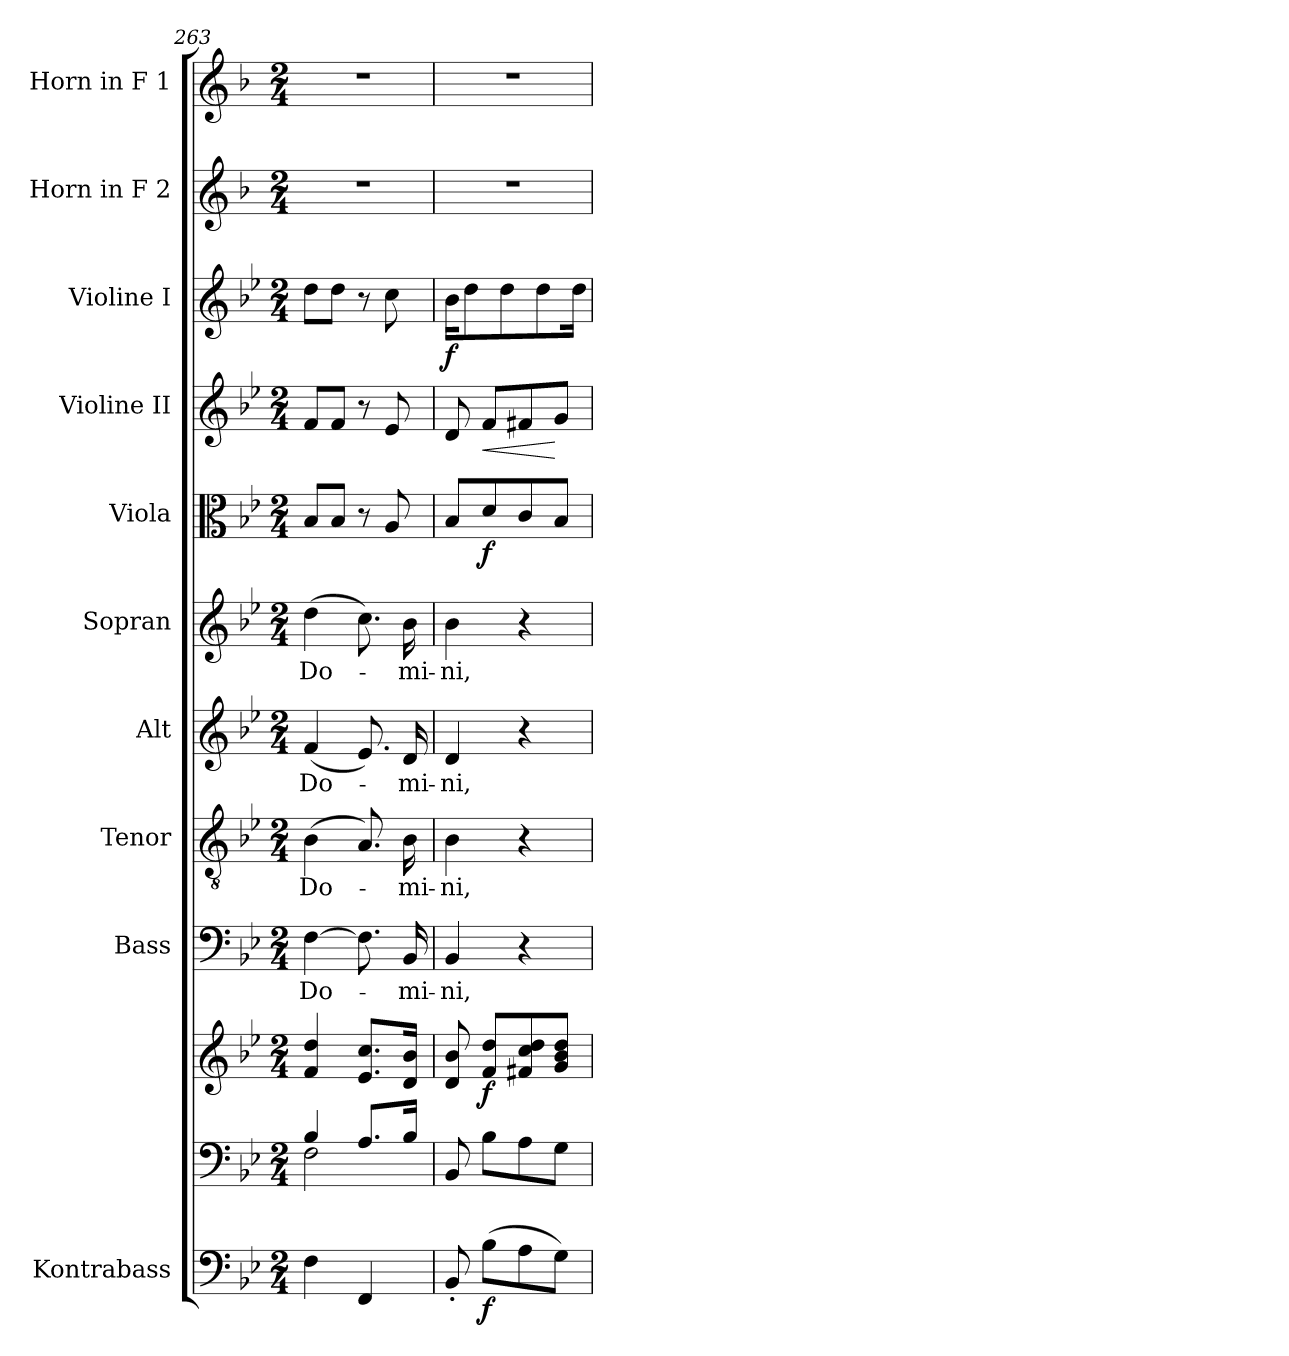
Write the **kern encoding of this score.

**kern	**dynam	**kern	**kern	**dynam	**kern	**text	**kern	**text	**kern	**text	**kern	**text	**kern	**dynam	**kern	**dynam	**kern	**dynam	**kern	**kern
*part11	*part11	*part10	*part10	*part10	*part9	*part9	*part8	*part8	*part7	*part7	*part6	*part6	*part5	*part5	*part4	*part4	*part3	*part3	*part2	*part1
*staff12	*staff12	*staff11	*staff10	*staff10/11	*staff9	*staff9	*staff8	*staff8	*staff7	*staff7	*staff6	*staff6	*staff5	*staff5	*staff4	*staff4	*staff3	*staff3	*staff2	*staff1
*I"Kontrabass	*	*	*	*	*I"Bass	*	*I"Tenor	*	*I"Alt	*	*I"Sopran	*	*I"Viola	*	*I"Violine II	*	*I"Violine I	*	*I"Horn in F 2	*I"Horn in F 1
*I'Kb.	*	*	*	*	*I'B	*	*I'T	*	*I'A	*	*I'S	*	*I'Vla.	*	*I'Vl. II	*	*I'Vl. I	*	*I'Hrn. 2	*I'Hrn. 1
*clefF4	*	*clefF4	*clefG2	*	*clefF4	*	*clefGv2	*	*clefG2	*	*clefG2	*	*clefC3	*	*clefG2	*	*clefG2	*	*clefG2	*clefG2
*ITrd7c12	*	*	*	*	*	*	*	*	*	*	*	*	*	*	*	*	*	*	*ITrd4c7	*ITrd4c7
*k[b-e-]	*	*k[b-e-]	*k[b-e-]	*	*k[b-e-]	*	*k[b-e-]	*	*k[b-e-]	*	*k[b-e-]	*	*k[b-e-]	*	*k[b-e-]	*	*k[b-e-]	*	*k[b-e-]	*k[b-e-]
*B-:	*	*B-:	*B-:	*	*B-:	*	*B-:	*	*B-:	*	*B-:	*	*B-:	*	*B-:	*	*B-:	*	*B-:	*B-:
*M2/4	*	*M2/4	*M2/4	*	*M2/4	*	*M2/4	*	*M2/4	*	*M2/4	*	*M2/4	*	*M2/4	*	*M2/4	*	*M2/4	*M2/4
=263	=263	=263	=263	=263	=263	=263	=263	=263	=263	=263	=263	=263	=263	=263	=263	=263	=263	=263	=263	=263
*	*	*^	*	*	*	*	*	*	*	*	*	*	*	*	*	*	*	*	*	*
!	!	!	!	!	!	!	!LO:LY:b	!	!LO:LY:b	!	!LO:LY:b	!	!LO:LY:b	!	!	!	!	!	!	!	!
4FF\	.	4B-/	2F\	4f/ 4dd/	.	[4F\	Do-	(>4B-\	Do-	(<4f/	Do-	(>4dd\	Do-	8B-/L	.	8f/L	.	8dd\L	.	2r	2r
.	.	.	.	.	.	.	.	.	.	.	.	.	.	8B-/J	.	8f/J	.	8dd\J	.	.	.
4FFF/	.	8.A/L	.	8.e-/ 8.cc/L	.	8.F\]	.	8.A/)	.	8.e-/)	.	8.cc\)	.	8r	.	8r	.	8r	.	.	.
.	.	.	.	.	.	.	.	.	.	.	.	.	.	8A/	.	8e-/	.	8cc\	.	.	.
!	!	!	!	!	!	!	!LO:LY:b	!	!LO:LY:b	!	!LO:LY:b	!	!LO:LY:b	!	!	!	!	!	!	!	!
.	.	16B-/Jk	.	16d/ 16b-/Jk	.	16BB-/	-mi-	16B-\	-mi-	16d/	-mi-	16b-\	-mi-	.	.	.	.	.	.	.	.
*	*	*v	*v	*	*	*	*	*	*	*	*	*	*	*	*	*	*	*	*	*	*
=264	=264	=264	=264	=264	=264	=264	=264	=264	=264	=264	=264	=264	=264	=264	=264	=264	=264	=264	=264	=264
!	!	!	!	!	!	!LO:LY:b	!	!LO:LY:b	!	!LO:LY:b	!	!LO:LY:b	!	!	!	!	!	!LO:DY:b	!	!
8BBB-'</	.	8BB-/	8d/ 8b-/	.	4BB-/	-ni,	4B-\	-ni,	4d/	-ni,	4b-\	-ni,	8B-/L	.	8d/	.	16b-\KL	f	2r	2r
.	.	.	.	.	.	.	.	.	.	.	.	.	.	.	.	.	8dd\	.	.	.
!	!LO:DY:b	!	!	!LO:DY:b	!	!	!	!	!	!	!	!	!	!LO:DY:b	!	!LO:HP:b	!	!	!	!
(>8BB-\L	f	8B-\L	8f/ 8dd/L	f	.	.	.	.	.	.	.	.	8d/	f	8f/L	<	.	.	.	.
.	.	.	.	.	.	.	.	.	.	.	.	.	.	.	.	.	8dd\	.	.	.
8AA\	.	8A\	8f#X/ 8cc/ 8dd/	.	4r	.	4r	.	4r	.	4r	.	8c/	.	8f#X/	.	.	.	.	.
.	.	.	.	.	.	.	.	.	.	.	.	.	.	.	.	.	8dd\	.	.	.
8GG\J)	.	8G\J	8g/ 8b-/ 8dd/J	.	.	.	.	.	.	.	.	.	8B-/J	.	8g/J	[	.	.	.	.
.	.	.	.	.	.	.	.	.	.	.	.	.	.	.	.	.	16dd\Jk	.	.	.
=	=	=	=	=	=	=	=	=	=	=	=	=	=	=	=	=	=	=	=	=
*-	*-	*-	*-	*-	*-	*-	*-	*-	*-	*-	*-	*-	*-	*-	*-	*-	*-	*-	*-	*-
